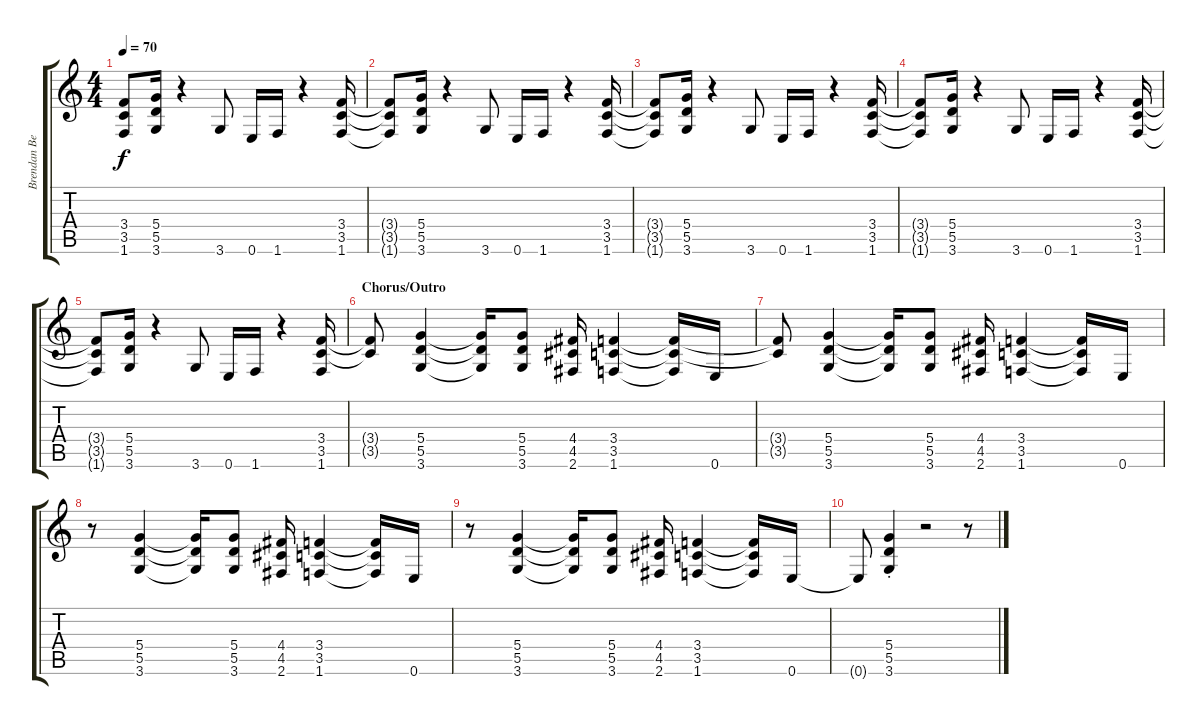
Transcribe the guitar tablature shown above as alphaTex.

\track ("Brendan Benson (Guitar)" "Brendan Be") {instrument distortionguitar}
\staff {score tabs}
\tuning (E4 B3 G3 D3 A2 E2) {hide}
\ts (4 4)
\tempo 70
\clef g2
\ks c
(3.4{t} 3.5{t} 1.6{t}).8{dy f} (5.4 5.5 3.6).16 r.4 3.6.8 0.6.16 1.6.16 r.4 (3.4 3.5 1.6).16 |
(3.4{t} 3.5{t} 1.6{t}).8 (5.4 5.5 3.6).16 r.4 3.6.8 0.6.16 1.6.16 r.4 (3.4 3.5 1.6).16 |
(3.4{t} 3.5{t} 1.6{t}).8 (5.4 5.5 3.6).16 r.4 3.6.8 0.6.16 1.6.16 r.4 (3.4 3.5 1.6).16 |
(3.4{t} 3.5{t} 1.6{t}).8 (5.4 5.5 3.6).16 r.4 3.6.8 0.6.16 1.6.16 r.4 (3.4 3.5 1.6).16 |
(3.4{t} 3.5{t} 1.6{t}).8 (5.4 5.5 3.6).16 r.4 3.6.8 0.6.16 1.6.16 r.4 (3.4 3.5 1.6).16 |
\section ("" "Chorus/Outro")
(3.4{t} 3.5{t}).8 (5.4 5.5 3.6).4 (5.4{t} 5.5{t} 3.6{t}).16 (5.4 5.5 3.6).8 (4.4 4.5 2.6).16 (3.4 3.5 1.6).4 (3.4{t} 3.5{t} 1.6{t}).16 0.6.16 |
(3.4{t} 3.5{t}).8 (5.4 5.5 3.6).4 (5.4{t} 5.5{t} 3.6{t}).16 (5.4 5.5 3.6).8 (4.4 4.5 2.6).16 (3.4 3.5 1.6).4 (3.4{t} 3.5{t} 1.6{t}).16 0.6.16 |
r.8 (5.4 5.5 3.6).4 (5.4{t} 5.5{t} 3.6{t}).16 (5.4 5.5 3.6).8 (4.4 4.5 2.6).16 (3.4 3.5 1.6).4 (3.4{t} 3.5{t} 1.6{t}).16 0.6.16 |
r.8 (5.4 5.5 3.6).4 (5.4{t} 5.5{t} 3.6{t}).16 (5.4 5.5 3.6).8 (4.4 4.5 2.6).16 (3.4 3.5 1.6).4 (3.4{t} 3.5{t} 1.6{t}).16 0.6.16 |
0.6{t}.8 (5.4{st} 5.5{st} 3.6{st}).4 r.2 r.8
